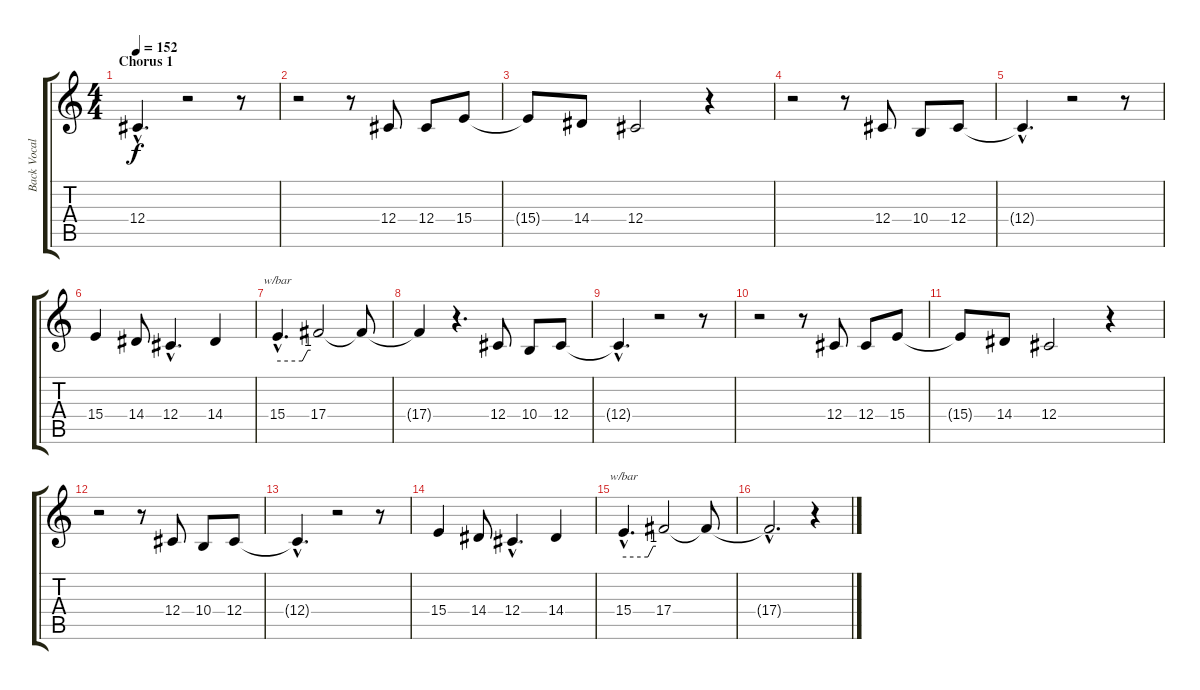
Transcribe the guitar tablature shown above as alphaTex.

\track ("Back Vocal" "Back Vocal") {instrument cello}
\staff {score tabs}
\tuning (Eb4 Bb3 Gb3 Db3 Ab2 Eb2) {hide}
\ts (4 4)
\section ("" "Chorus 1")
\tempo 152
\clef g2
\ks c
12.4{hac t}.4{d dy f} r.2 r.8 |
r.2 r.8 12.4.8 12.4.8 15.4.8 |
15.4{t}.8 14.4.8 12.4.2 r.4 |
r.2 r.8 12.4.8 10.4.8 12.4.8 |
12.4{hac t}.4{d} r.2 r.8 |
15.4.4 14.4.8 12.4{hac}.4{d} 14.4.4 |
15.4{hac}.4{d tbe (custom default 0 0 45 0 55 4 60 4)} 17.4.2 17.4{t}.8 |
17.4{t}.4 r.4{d} 12.4.8 10.4.8 12.4.8 |
12.4{hac t}.4{d} r.2 r.8 |
r.2 r.8 12.4.8 12.4.8 15.4.8 |
15.4{t}.8 14.4.8 12.4.2 r.4 |
r.2 r.8 12.4.8 10.4.8 12.4.8 |
12.4{hac t}.4{d} r.2 r.8 |
15.4.4 14.4.8 12.4{hac}.4{d} 14.4.4 |
15.4{hac}.4{d tbe (custom default 0 0 45 0 55 4 60 4)} 17.4.2 17.4{t}.8 |
17.4{hac t}.2{d} r.4
